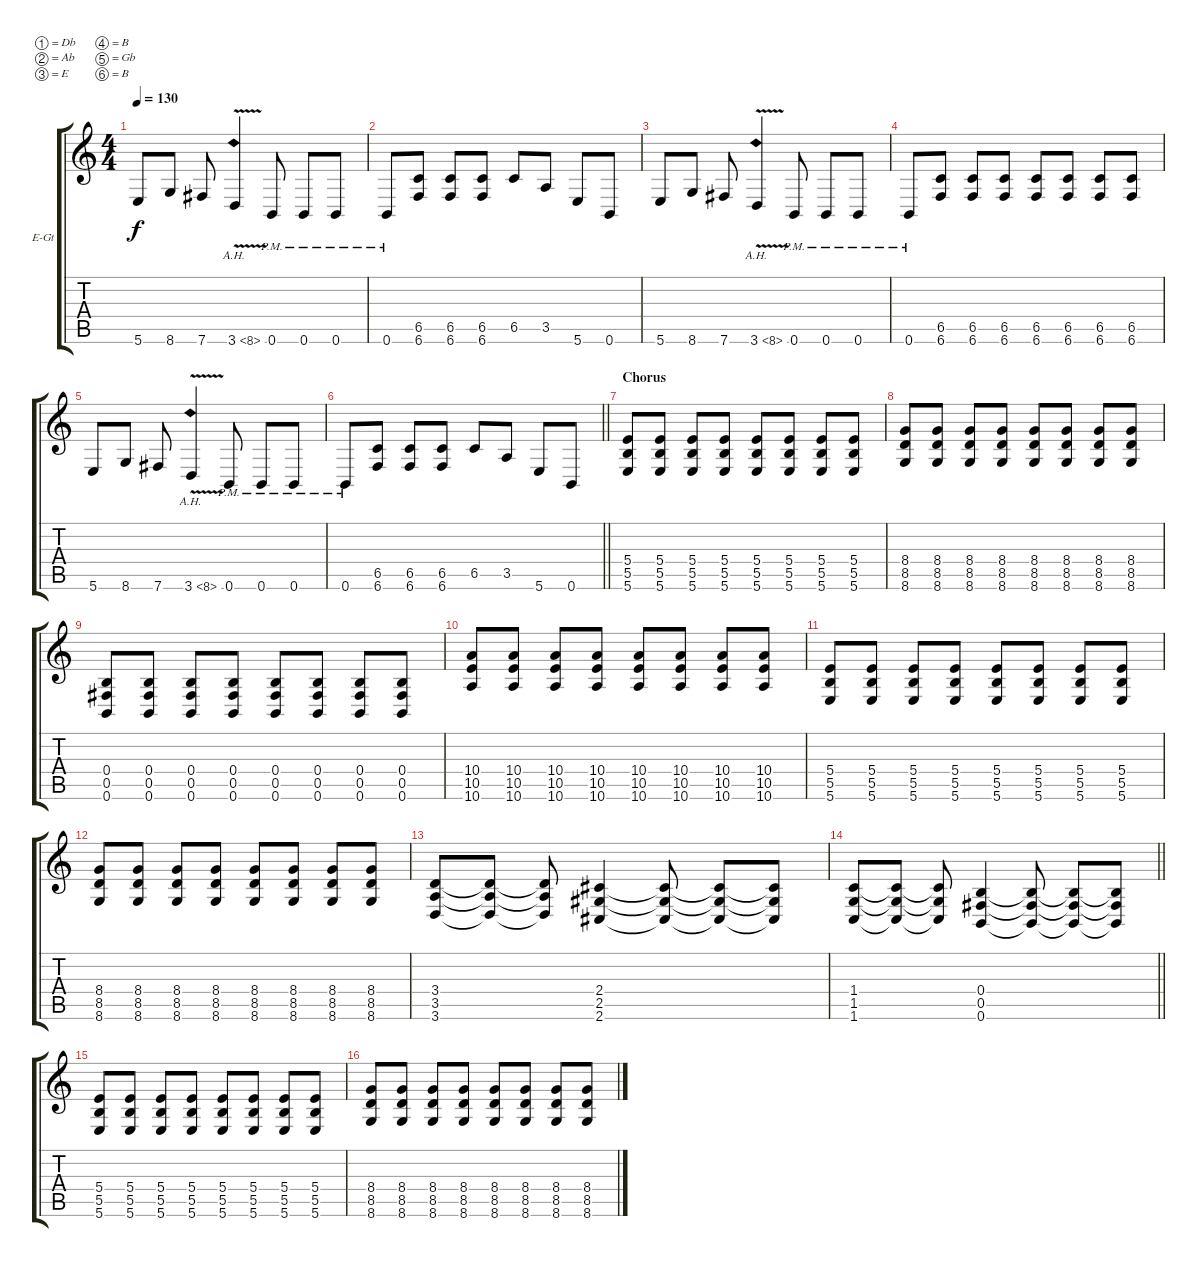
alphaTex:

\bracketExtendMode groupsimilarinstruments
\firstSystemTrackNameOrientation horizontal
\otherSystemsTrackNameOrientation horizontal
\track ("Mick Thomson" "E-Gt") {instrument overdrivenguitar}
\staff {score tabs}
\tuning (Db4 Ab3 E3 B2 Gb2 B1)
\ts (4 4)
\tempo 130
\clef g2
\ks c
5.6.8{dy f} 8.6.8 7.6.8 3.6{ah 5 v}.4 0.6{pm}.8 0.6{pm}.8 0.6{pm}.8 |
0.6{pm}.8 (6.6 6.5).8 (6.6 6.5).8 (6.6 6.5).8 6.5.8 3.5.8 5.6.8 0.6.8 |
5.6.8 8.6.8 7.6.8 3.6{ah 5 v}.4 0.6{pm}.8 0.6{pm}.8 0.6{pm}.8 |
0.6{pm}.8 (6.6 6.5).8 (6.6 6.5).8 (6.6 6.5).8 (6.6 6.5).8 (6.6 6.5).8 (6.6 6.5).8 (6.6 6.5).8 |
5.6.8 8.6.8 7.6.8 3.6{ah 5 v}.4 0.6{pm}.8 0.6{pm}.8 0.6{pm}.8 |
\barLineRight lightlight
0.6{pm}.8 (6.6 6.5).8 (6.6 6.5).8 (6.6 6.5).8 6.5.8 3.5.8 5.6.8 0.6.8 |
\section ("" "Chorus")
(5.6 5.5 5.4).8 (5.6 5.5 5.4).8 (5.6 5.5 5.4).8 (5.6 5.5 5.4).8 (5.6 5.5 5.4).8 (5.6 5.5 5.4).8 (5.6 5.5 5.4).8 (5.6 5.5 5.4).8 |
(8.6 8.5 8.4).8 (8.6 8.5 8.4).8 (8.6 8.5 8.4).8 (8.6 8.5 8.4).8 (8.6 8.5 8.4).8 (8.6 8.5 8.4).8 (8.6 8.5 8.4).8 (8.6 8.5 8.4).8 |
(0.6 0.5 0.4).8 (0.6 0.5 0.4).8 (0.6 0.5 0.4).8 (0.6 0.5 0.4).8 (0.6 0.5 0.4).8 (0.6 0.5 0.4).8 (0.6 0.5 0.4).8 (0.6 0.5 0.4).8 |
(10.6 10.5 10.4).8 (10.6 10.5 10.4).8 (10.6 10.5 10.4).8 (10.6 10.5 10.4).8 (10.6 10.5 10.4).8 (10.6 10.5 10.4).8 (10.6 10.5 10.4).8 (10.6 10.5 10.4).8 |
(5.6 5.5 5.4).8 (5.6 5.5 5.4).8 (5.6 5.5 5.4).8 (5.6 5.5 5.4).8 (5.6 5.5 5.4).8 (5.6 5.5 5.4).8 (5.6 5.5 5.4).8 (5.6 5.5 5.4).8 |
(8.6 8.5 8.4).8 (8.6 8.5 8.4).8 (8.6 8.5 8.4).8 (8.6 8.5 8.4).8 (8.6 8.5 8.4).8 (8.6 8.5 8.4).8 (8.6 8.5 8.4).8 (8.6 8.5 8.4).8 |
(3.6 3.5 3.4).8 (3.6{t} 3.5{t} 3.4{t}).8 (3.6{t} 3.5{t} 3.4{t}).8 (2.6 2.5 2.4).4 (2.6{t} 2.5{t} 2.4{t}).8 (2.6{t} 2.5{t} 2.4{t}).8 (2.6{t} 2.5{t} 2.4{t}).8 |
\barLineRight lightlight
(1.6 1.5 1.4).8 (1.6{t} 1.5{t} 1.4{t}).8 (1.6{t} 1.5{t} 1.4{t}).8 (0.6 0.5 0.4).4 (0.6{t} 0.5{t} 0.4{t}).8 (0.6{t} 0.5{t} 0.4{t}).8 (0.6{t} 0.5{t} 0.4{t}).8 |
(5.6 5.5 5.4).8 (5.6 5.5 5.4).8 (5.6 5.5 5.4).8 (5.6 5.5 5.4).8 (5.6 5.5 5.4).8 (5.6 5.5 5.4).8 (5.6 5.5 5.4).8 (5.6 5.5 5.4).8 |
(8.6 8.5 8.4).8 (8.6 8.5 8.4).8 (8.6 8.5 8.4).8 (8.6 8.5 8.4).8 (8.6 8.5 8.4).8 (8.6 8.5 8.4).8 (8.6 8.5 8.4).8 (8.6 8.5 8.4).8
